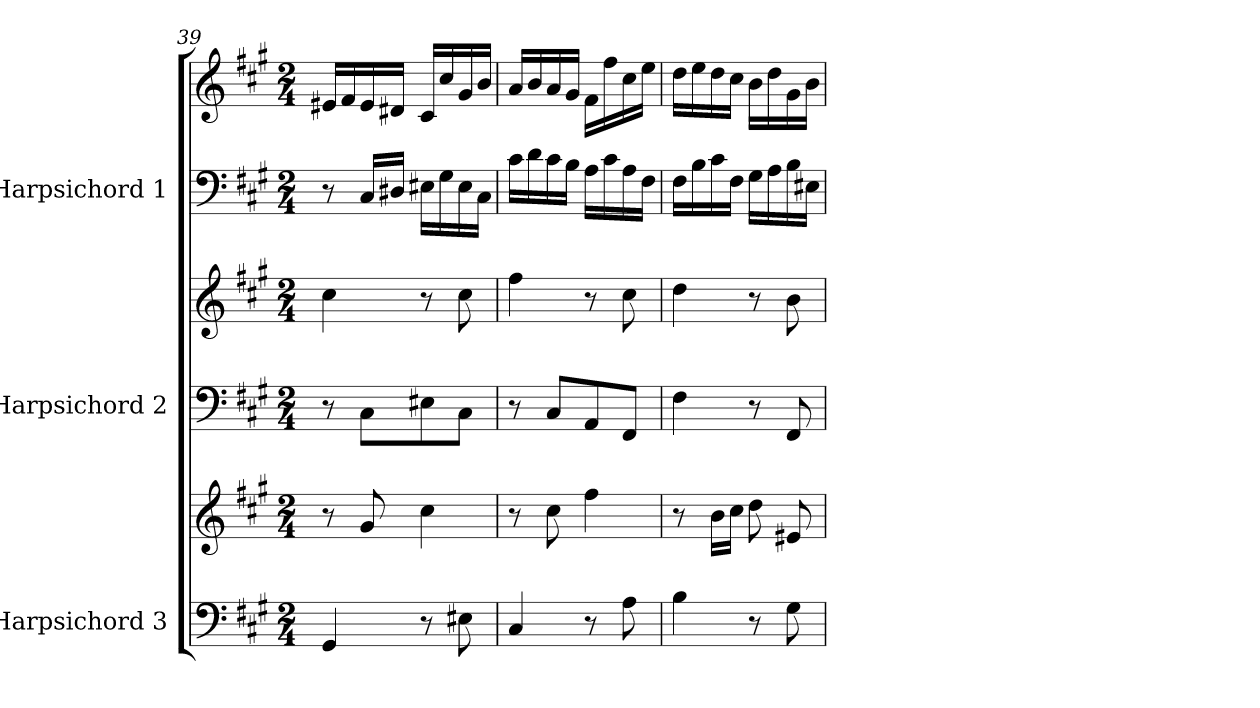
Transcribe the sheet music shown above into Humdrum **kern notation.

**kern	**kern	**kern	**kern	**kern	**kern
*part3	*part3	*part2	*part2	*part1	*part1
*staff6	*staff5	*staff4	*staff3	*staff2	*staff1
*I"Harpsichord 3	*	*I"Harpsichord 2	*	*I"Harpsichord 1	*
*I'Hp	*	*I'Hp	*	*I'Hp	*
!!LO:LB:g=z
*clefF4	*clefG2	*clefF4	*clefG2	*clefF4	*clefG2
*k[f#c#g#]	*k[f#c#g#]	*k[f#c#g#]	*k[f#c#g#]	*k[f#c#g#]	*k[f#c#g#]
*M2/4	*M2/4	*M2/4	*M2/4	*M2/4	*M2/4
=39	=39	=39	=39	=39	=39
4GG#/	8r	8r	4cc#\	8r	16e#X/LL
.	.	.	.	.	16f#/
.	8g#/	8C#\L	.	16C#/LL	16e#/
.	.	.	.	16D#X/JJ	16d#X/JJ
8r	4cc#\	8E#X\	8r	16E#X\LL	16c#/LL
.	.	.	.	16G#\	16cc#/
8E#X\	.	8C#\J	8cc#\	16E#\	16g#/
.	.	.	.	16C#\JJ	16b/JJ
=40	=40	=40	=40	=40	=40
4C#/	8r	8r	4ff#\	16c#\LL	16a/LL
.	.	.	.	16d\	16b/
.	8cc#\	8C#/L	.	16c#\	16a/
.	.	.	.	16B\JJ	16g#/JJ
8r	4ff#\	8AA/	8r	16A\LL	16f#\LL
.	.	.	.	16c#\	16ff#\
8A\	.	8FF#/J	8cc#\	16A\	16cc#\
.	.	.	.	16F#\JJ	16ee\JJ
=41	=41	=41	=41	=41	=41
4B\	8r	4F#\	4dd\	16F#\LL	16dd\LL
.	.	.	.	16B\	16ee\
.	16b\LL	.	.	16c#\	16dd\
.	16cc#\JJ	.	.	16F#\JJ	16cc#\JJ
8r	8dd\	8r	8r	16G#\LL	16b\LL
.	.	.	.	16A\	16dd\
8G#\	8e#X/	8FF#/	8b\	16B\	16g#\
.	.	.	.	16E#X\JJ	16b\JJ
=	=	=	=	=	=
*-	*-	*-	*-	*-	*-
